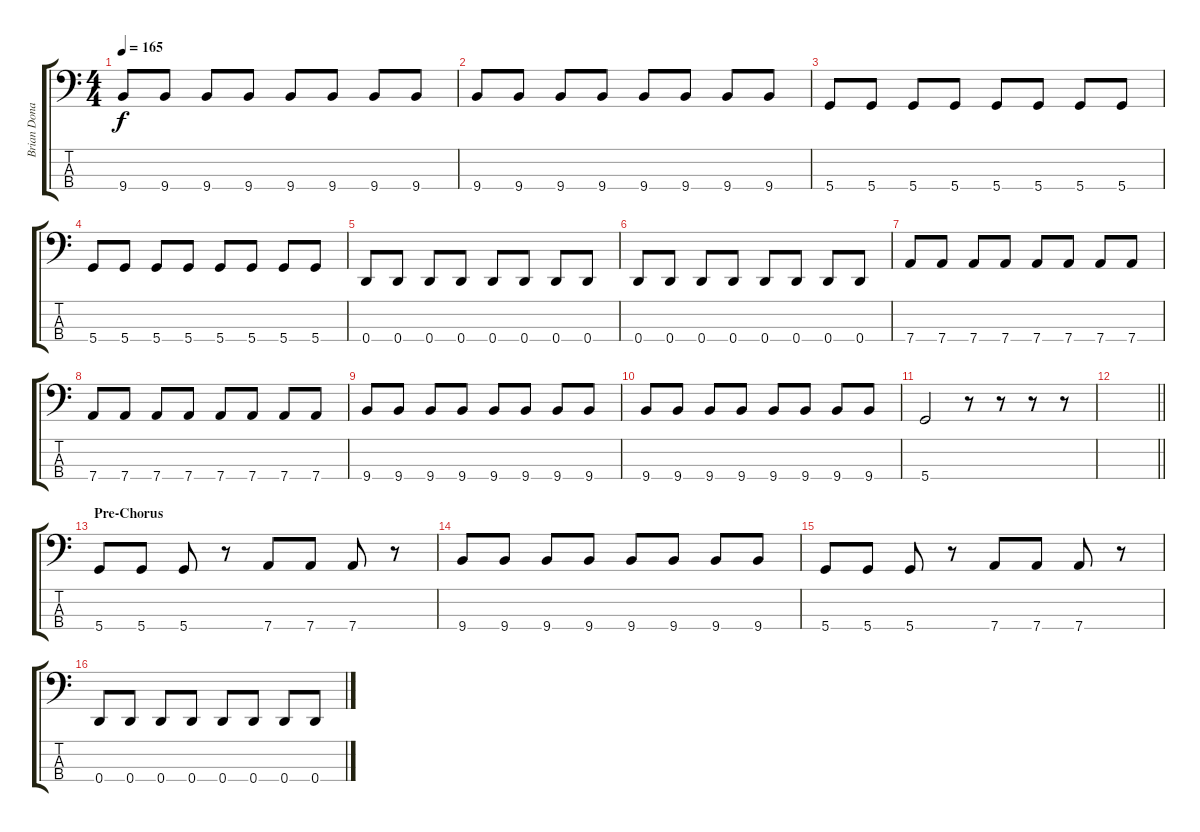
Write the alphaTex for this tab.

\track ("Brian Donahue (Bass)" "Brian Dona") {instrument electricbassfinger}
\staff {score tabs}
\tuning (Gb1 D2 A1 D1) {hide}
\ts (4 4)
\tempo 165
\clef f4
\ks c
9.4.8{dy f} 9.4.8 9.4.8 9.4.8 9.4.8 9.4.8 9.4.8 9.4.8 |
9.4.8 9.4.8 9.4.8 9.4.8 9.4.8 9.4.8 9.4.8 9.4.8 |
5.4.8 5.4.8 5.4.8 5.4.8 5.4.8 5.4.8 5.4.8 5.4.8 |
5.4.8 5.4.8 5.4.8 5.4.8 5.4.8 5.4.8 5.4.8 5.4.8 |
0.4.8 0.4.8 0.4.8 0.4.8 0.4.8 0.4.8 0.4.8 0.4.8 |
0.4.8 0.4.8 0.4.8 0.4.8 0.4.8 0.4.8 0.4.8 0.4.8 |
7.4.8 7.4.8 7.4.8 7.4.8 7.4.8 7.4.8 7.4.8 7.4.8 |
7.4.8 7.4.8 7.4.8 7.4.8 7.4.8 7.4.8 7.4.8 7.4.8 |
9.4.8 9.4.8 9.4.8 9.4.8 9.4.8 9.4.8 9.4.8 9.4.8 |
9.4.8 9.4.8 9.4.8 9.4.8 9.4.8 9.4.8 9.4.8 9.4.8 |
5.4.2 r.8 r.8 r.8 r.8 |
\barLineRight lightlight
|
\section ("" "Pre-Chorus")
5.4.8 5.4.8 5.4.8 r.8 7.4.8 7.4.8 7.4.8 r.8 |
9.4.8 9.4.8 9.4.8 9.4.8 9.4.8 9.4.8 9.4.8 9.4.8 |
5.4.8 5.4.8 5.4.8 r.8 7.4.8 7.4.8 7.4.8 r.8 |
0.4.8 0.4.8 0.4.8 0.4.8 0.4.8 0.4.8 0.4.8 0.4.8
